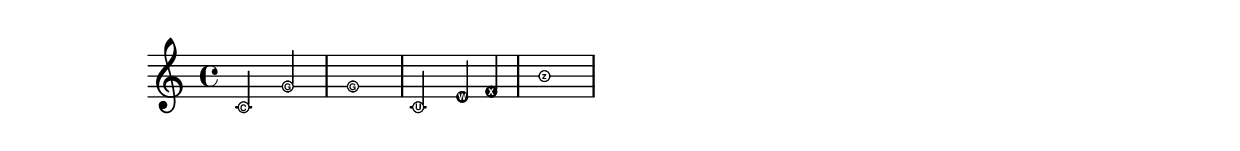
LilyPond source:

\version "2.1.36"

\header {
    texidoc = " Easy-notation (or Ez-notation) prints names in note heads.
You also get ledger lines, of course."
}

\score {
    \notes {
	\setEasyHeads
	c'2 g'2 | g'1 
	\override NoteHead #'note-names = ##("U" "V" "W" "X" "Y" "Z" "z")
	c'2 e'4 f' | b'1
    }
    \paper {
	raggedright = ##t
    } 
}

